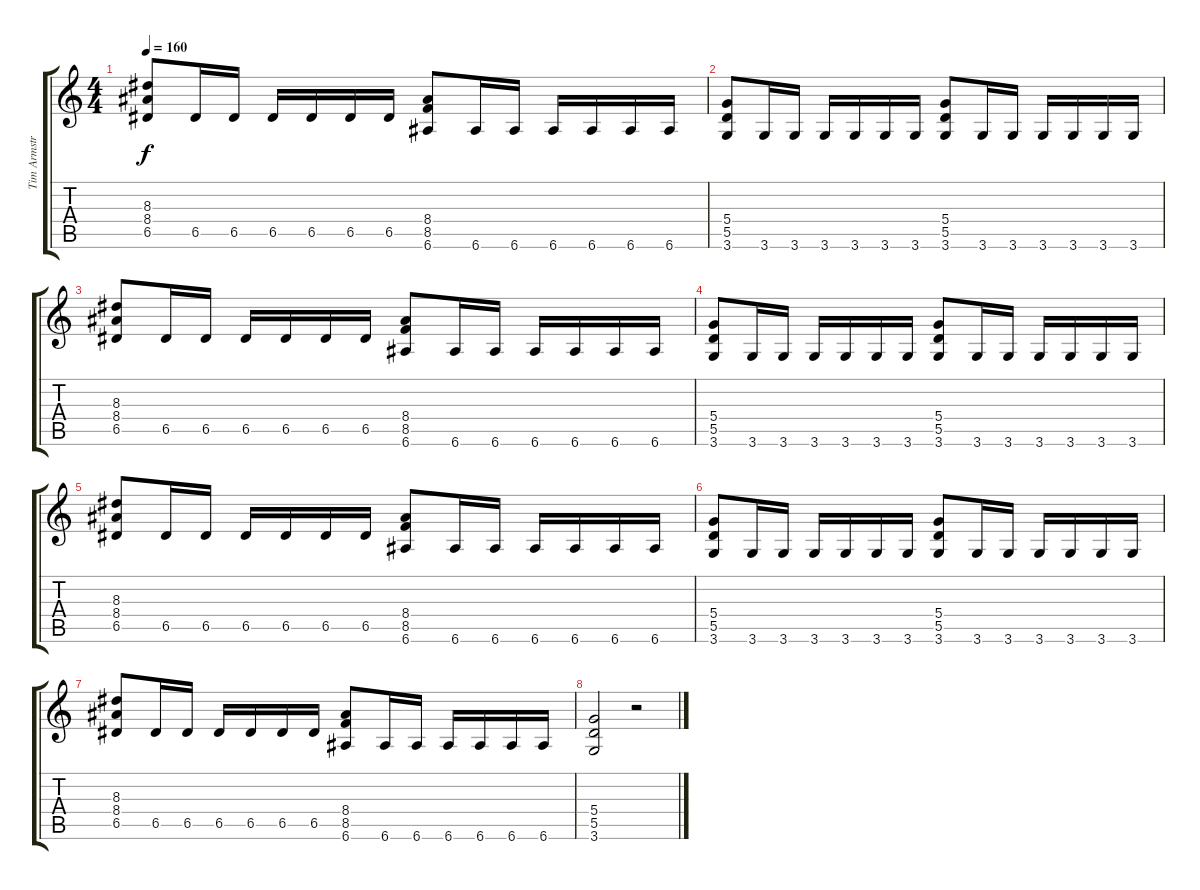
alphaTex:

\track ("Tim Armstrong" "Tim Armstr") {instrument distortionguitar}
\staff {score tabs}
\tuning (E4 B3 G3 D3 A2 E2) {hide}
\ts (4 4)
\tempo 160
\clef g2
\ks c
(8.3 8.4 6.5).8{dy f} 6.5.16 6.5.16 6.5.16 6.5.16 6.5.16 6.5.16 (8.4 8.5 6.6).8 6.6.16 6.6.16 6.6.16 6.6.16 6.6.16 6.6.16 |
(5.4 5.5 3.6).8 3.6.16 3.6.16 3.6.16 3.6.16 3.6.16 3.6.16 (5.4 5.5 3.6).8 3.6.16 3.6.16 3.6.16 3.6.16 3.6.16 3.6.16 |
(8.3 8.4 6.5).8 6.5.16 6.5.16 6.5.16 6.5.16 6.5.16 6.5.16 (8.4 8.5 6.6).8 6.6.16 6.6.16 6.6.16 6.6.16 6.6.16 6.6.16 |
(5.4 5.5 3.6).8 3.6.16 3.6.16 3.6.16 3.6.16 3.6.16 3.6.16 (5.4 5.5 3.6).8 3.6.16 3.6.16 3.6.16 3.6.16 3.6.16 3.6.16 |
(8.3 8.4 6.5).8 6.5.16 6.5.16 6.5.16 6.5.16 6.5.16 6.5.16 (8.4 8.5 6.6).8 6.6.16 6.6.16 6.6.16 6.6.16 6.6.16 6.6.16 |
(5.4 5.5 3.6).8 3.6.16 3.6.16 3.6.16 3.6.16 3.6.16 3.6.16 (5.4 5.5 3.6).8 3.6.16 3.6.16 3.6.16 3.6.16 3.6.16 3.6.16 |
(8.3 8.4 6.5).8 6.5.16 6.5.16 6.5.16 6.5.16 6.5.16 6.5.16 (8.4 8.5 6.6).8 6.6.16 6.6.16 6.6.16 6.6.16 6.6.16 6.6.16 |
(5.4 5.5 3.6).2 r.2
